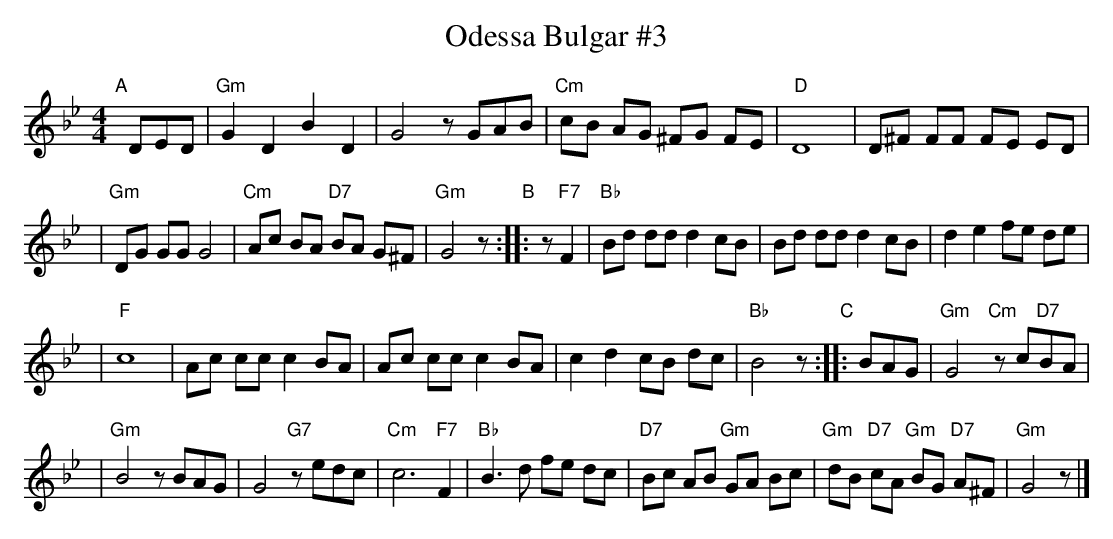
X:1
T: Odessa Bulgar #3
M: 4/4
L: 1/8
K: Gm
"A"[|] DED \
| "Gm"G2 D2 B2 D2 | G4 zGAB | "Cm"cB AG ^FG FE | "D"D8 | D^F FF FE ED |
| "Gm"DG GG G4 | "Cm"Ac BA "D7"BA G^F | "Gm"G4 z "B":: z"F7"F2 | "Bb"Bd dd d2 cB \
| Bd dd d2 cB | d2 e2 fe de |
| "F"c8 | Ac cc c2 BA \
| Ac cc c2 BA | c2 d2 cB dc | "Bb"B4 z "C":: BAG | "Gm"G4 "Cm"zc"D7"BA |
| "Gm"B4 zBAG | G4 "G7"zedc | "Cm"c6 "F7"F2 \
| "Bb"B3 d fe dc | "D7"Bc AB "Gm"GA Bc | "Gm"dB "D7"cA "Gm"BG "D7"A^F | "Gm"G4 z |]
